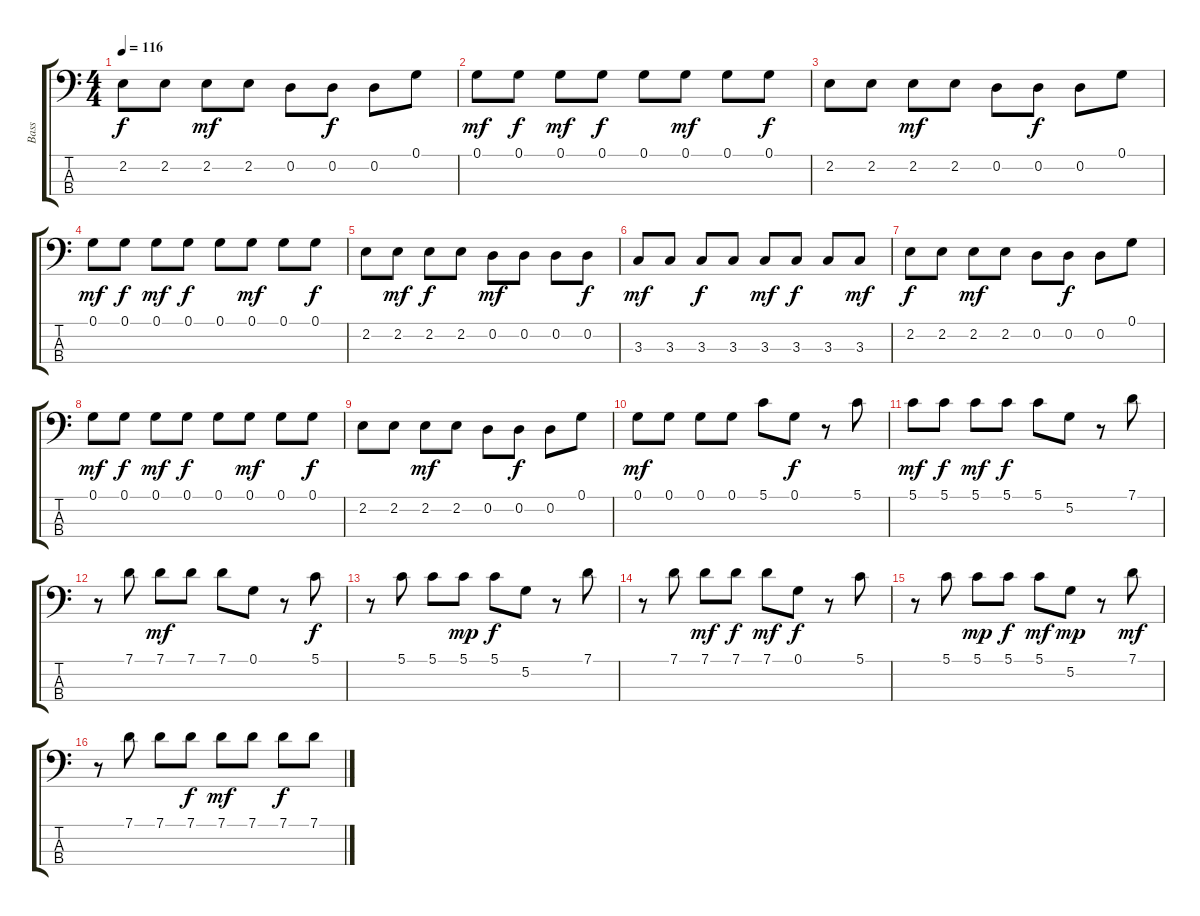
\track ("Bass" "Bass") {instrument acousticbass}
\staff {score tabs}
\tuning (G2 D2 A1 E1) {hide}
\ts (4 4)
\tempo 116
\clef f4
\ks c
2.2.8{dy f} 2.2.8 2.2.8{dy mf} 2.2.8 0.2.8 0.2.8{dy f} 0.2.8 0.1.8 |
0.1.8{dy mf} 0.1.8{dy f} 0.1.8{dy mf} 0.1.8{dy f} 0.1.8 0.1.8{dy mf} 0.1.8 0.1.8{dy f} |
2.2.8 2.2.8 2.2.8{dy mf} 2.2.8 0.2.8 0.2.8{dy f} 0.2.8 0.1.8 |
0.1.8{dy mf} 0.1.8{dy f} 0.1.8{dy mf} 0.1.8{dy f} 0.1.8 0.1.8{dy mf} 0.1.8 0.1.8{dy f} |
2.2.8 2.2.8{dy mf} 2.2.8{dy f} 2.2.8 0.2.8{dy mf} 0.2.8 0.2.8 0.2.8{dy f} |
3.3.8{dy mf} 3.3.8 3.3.8{dy f} 3.3.8 3.3.8{dy mf} 3.3.8{dy f} 3.3.8 3.3.8{dy mf} |
2.2.8{dy f} 2.2.8 2.2.8{dy mf} 2.2.8 0.2.8 0.2.8{dy f} 0.2.8 0.1.8 |
0.1.8{dy mf} 0.1.8{dy f} 0.1.8{dy mf} 0.1.8{dy f} 0.1.8 0.1.8{dy mf} 0.1.8 0.1.8{dy f} |
2.2.8 2.2.8 2.2.8{dy mf} 2.2.8 0.2.8 0.2.8{dy f} 0.2.8 0.1.8 |
0.1.8{dy mf} 0.1.8 0.1.8 0.1.8 5.1.8 0.1.8{dy f} r.8 5.1.8 |
5.1.8{dy mf} 5.1.8{dy f} 5.1.8{dy mf} 5.1.8{dy f} 5.1.8 5.2.8 r.8 7.1.8 |
r.8 7.1.8 7.1.8{dy mf} 7.1.8 7.1.8 0.1.8 r.8 5.1.8{dy f} |
r.8 5.1.8 5.1.8 5.1.8{dy mp} 5.1.8{dy f} 5.2.8 r.8 7.1.8 |
r.8 7.1.8 7.1.8{dy mf} 7.1.8{dy f} 7.1.8{dy mf} 0.1.8{dy f} r.8 5.1.8 |
r.8 5.1.8 5.1.8{dy mp} 5.1.8{dy f} 5.1.8{dy mf} 5.2.8{dy mp} r.8 7.1.8{dy mf} |
r.8 7.1.8 7.1.8 7.1.8{dy f} 7.1.8{dy mf} 7.1.8 7.1.8{dy f} 7.1.8
